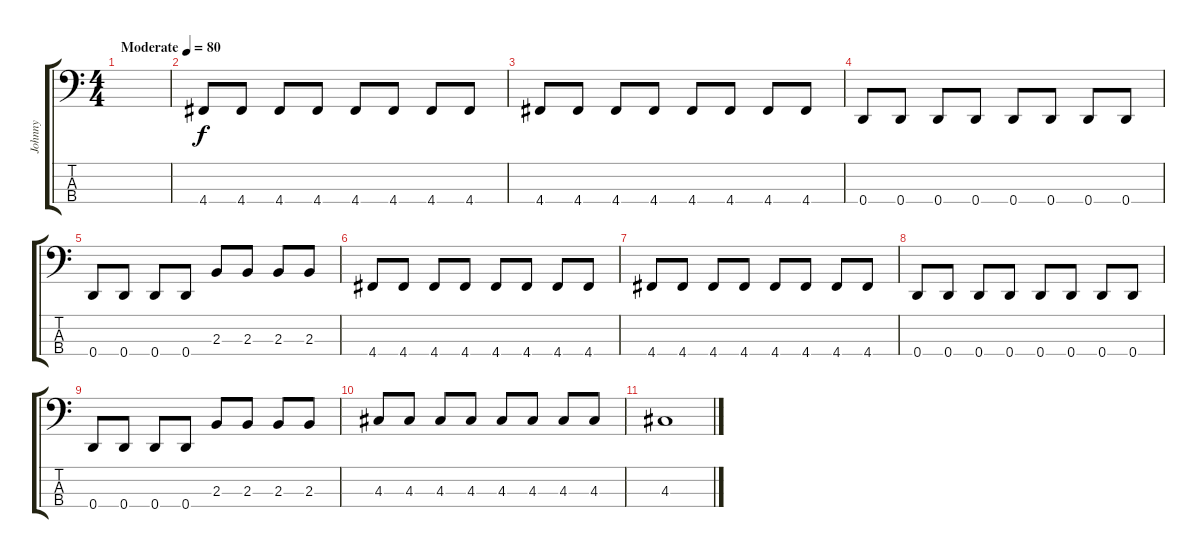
\track ("Johnny" "Johnny") {instrument electricbasspick}
\staff {score tabs}
\tuning (G2 D2 A1 D1) {hide}
\ts (4 4)
\tempo (80 "Moderate")
\clef f4
\ks c
|
4.4.8 4.4.8 4.4.8 4.4.8 4.4.8 4.4.8 4.4.8 4.4.8 |
4.4.8 4.4.8 4.4.8 4.4.8 4.4.8 4.4.8 4.4.8 4.4.8 |
0.4.8 0.4.8 0.4.8 0.4.8 0.4.8 0.4.8 0.4.8 0.4.8 |
0.4.8 0.4.8 0.4.8 0.4.8 2.3.8 2.3.8 2.3.8 2.3.8 |
4.4.8 4.4.8 4.4.8 4.4.8 4.4.8 4.4.8 4.4.8 4.4.8 |
4.4.8 4.4.8 4.4.8 4.4.8 4.4.8 4.4.8 4.4.8 4.4.8 |
0.4.8 0.4.8 0.4.8 0.4.8 0.4.8 0.4.8 0.4.8 0.4.8 |
0.4.8 0.4.8 0.4.8 0.4.8 2.3.8 2.3.8 2.3.8 2.3.8 |
4.3.8 4.3.8 4.3.8 4.3.8 4.3.8 4.3.8 4.3.8 4.3.8 |
4.3.1
